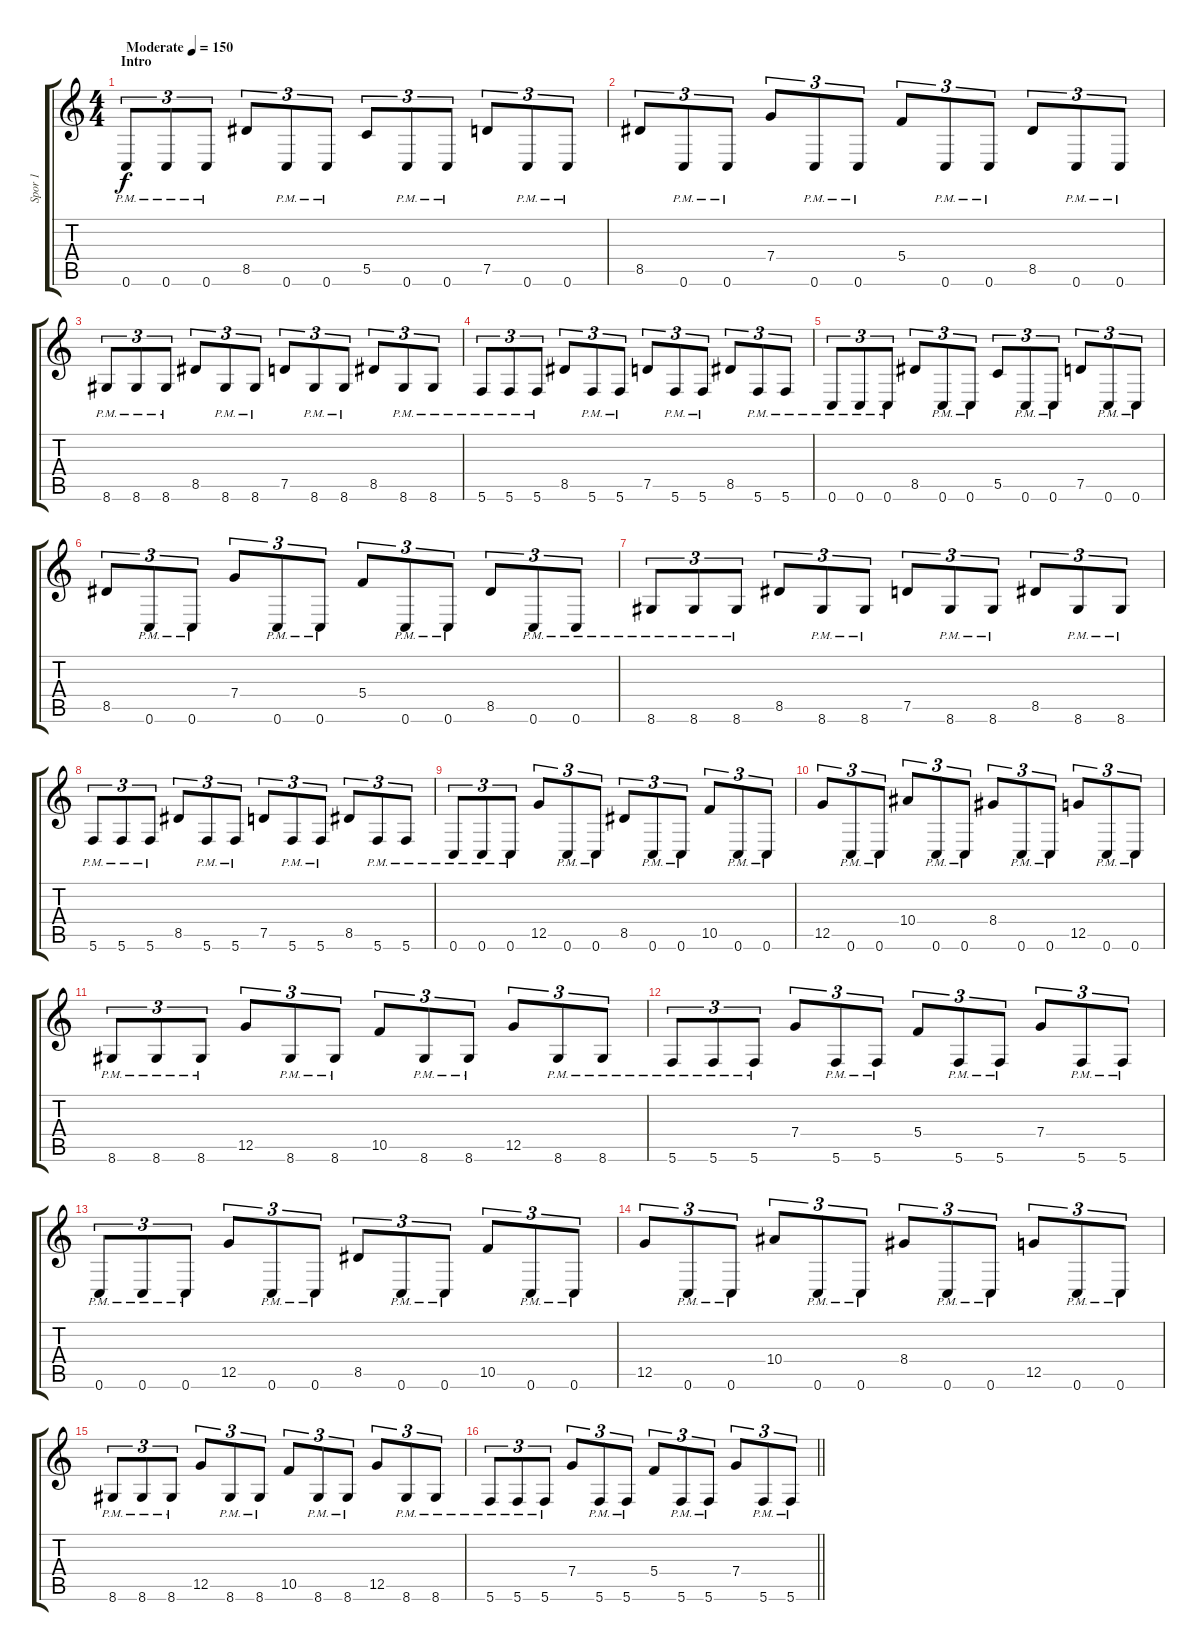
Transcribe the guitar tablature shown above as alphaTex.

\track ("Spor 1" "Spor 1") {instrument distortionguitar}
\staff {score tabs}
\tuning (D4 A3 F3 C3 G2 C2) {hide}
\ts (4 4)
\section ("" "Intro")
\tempo (150 "Moderate")
\clef g2
\ks c
0.6{pm}.8{tu (3 2) dy f instrument distortionguitar} 0.6{pm}.8{tu (3 2)} 0.6{pm}.8{tu (3 2)} 8.5.8{tu (3 2)} 0.6{pm}.8{tu (3 2)} 0.6{pm}.8{tu (3 2)} 5.5.8{tu (3 2)} 0.6{pm}.8{tu (3 2)} 0.6{pm}.8{tu (3 2)} 7.5.8{tu (3 2)} 0.6{pm}.8{tu (3 2)} 0.6{pm}.8{tu (3 2)} |
8.5.8{tu (3 2)} 0.6{pm}.8{tu (3 2)} 0.6{pm}.8{tu (3 2)} 7.4.8{tu (3 2)} 0.6{pm}.8{tu (3 2)} 0.6{pm}.8{tu (3 2)} 5.4.8{tu (3 2)} 0.6{pm}.8{tu (3 2)} 0.6{pm}.8{tu (3 2)} 8.5.8{tu (3 2)} 0.6{pm}.8{tu (3 2)} 0.6{pm}.8{tu (3 2)} |
8.6{pm}.8{tu (3 2)} 8.6{pm}.8{tu (3 2)} 8.6{pm}.8{tu (3 2)} 8.5.8{tu (3 2)} 8.6{pm}.8{tu (3 2)} 8.6{pm}.8{tu (3 2)} 7.5.8{tu (3 2)} 8.6{pm}.8{tu (3 2)} 8.6{pm}.8{tu (3 2)} 8.5.8{tu (3 2)} 8.6{pm}.8{tu (3 2)} 8.6{pm}.8{tu (3 2)} |
5.6{pm}.8{tu (3 2)} 5.6{pm}.8{tu (3 2)} 5.6{pm}.8{tu (3 2)} 8.5.8{tu (3 2)} 5.6{pm}.8{tu (3 2)} 5.6{pm}.8{tu (3 2)} 7.5.8{tu (3 2)} 5.6{pm}.8{tu (3 2)} 5.6{pm}.8{tu (3 2)} 8.5.8{tu (3 2)} 5.6{pm}.8{tu (3 2)} 5.6{pm}.8{tu (3 2)} |
0.6{pm}.8{tu (3 2)} 0.6{pm}.8{tu (3 2)} 0.6{pm}.8{tu (3 2)} 8.5.8{tu (3 2)} 0.6{pm}.8{tu (3 2)} 0.6{pm}.8{tu (3 2)} 5.5.8{tu (3 2)} 0.6{pm}.8{tu (3 2)} 0.6{pm}.8{tu (3 2)} 7.5.8{tu (3 2)} 0.6{pm}.8{tu (3 2)} 0.6{pm}.8{tu (3 2)} |
8.5.8{tu (3 2)} 0.6{pm}.8{tu (3 2)} 0.6{pm}.8{tu (3 2)} 7.4.8{tu (3 2)} 0.6{pm}.8{tu (3 2)} 0.6{pm}.8{tu (3 2)} 5.4.8{tu (3 2)} 0.6{pm}.8{tu (3 2)} 0.6{pm}.8{tu (3 2)} 8.5.8{tu (3 2)} 0.6{pm}.8{tu (3 2)} 0.6{pm}.8{tu (3 2)} |
8.6{pm}.8{tu (3 2)} 8.6{pm}.8{tu (3 2)} 8.6{pm}.8{tu (3 2)} 8.5.8{tu (3 2)} 8.6{pm}.8{tu (3 2)} 8.6{pm}.8{tu (3 2)} 7.5.8{tu (3 2)} 8.6{pm}.8{tu (3 2)} 8.6{pm}.8{tu (3 2)} 8.5.8{tu (3 2)} 8.6{pm}.8{tu (3 2)} 8.6{pm}.8{tu (3 2)} |
5.6{pm}.8{tu (3 2)} 5.6{pm}.8{tu (3 2)} 5.6{pm}.8{tu (3 2)} 8.5.8{tu (3 2)} 5.6{pm}.8{tu (3 2)} 5.6{pm}.8{tu (3 2)} 7.5.8{tu (3 2)} 5.6{pm}.8{tu (3 2)} 5.6{pm}.8{tu (3 2)} 8.5.8{tu (3 2)} 5.6{pm}.8{tu (3 2)} 5.6{pm}.8{tu (3 2)} |
0.6{pm}.8{tu (3 2)} 0.6{pm}.8{tu (3 2)} 0.6{pm}.8{tu (3 2)} 12.5.8{tu (3 2)} 0.6{pm}.8{tu (3 2)} 0.6{pm}.8{tu (3 2)} 8.5.8{tu (3 2)} 0.6{pm}.8{tu (3 2)} 0.6{pm}.8{tu (3 2)} 10.5.8{tu (3 2)} 0.6{pm}.8{tu (3 2)} 0.6{pm}.8{tu (3 2)} |
12.5.8{tu (3 2)} 0.6{pm}.8{tu (3 2)} 0.6{pm}.8{tu (3 2)} 10.4.8{tu (3 2)} 0.6{pm}.8{tu (3 2)} 0.6{pm}.8{tu (3 2)} 8.4.8{tu (3 2)} 0.6{pm}.8{tu (3 2)} 0.6{pm}.8{tu (3 2)} 12.5.8{tu (3 2)} 0.6{pm}.8{tu (3 2)} 0.6{pm}.8{tu (3 2)} |
8.6{pm}.8{tu (3 2)} 8.6{pm}.8{tu (3 2)} 8.6{pm}.8{tu (3 2)} 12.5.8{tu (3 2)} 8.6{pm}.8{tu (3 2)} 8.6{pm}.8{tu (3 2)} 10.5.8{tu (3 2)} 8.6{pm}.8{tu (3 2)} 8.6{pm}.8{tu (3 2)} 12.5.8{tu (3 2)} 8.6{pm}.8{tu (3 2)} 8.6{pm}.8{tu (3 2)} |
5.6{pm}.8{tu (3 2)} 5.6{pm}.8{tu (3 2)} 5.6{pm}.8{tu (3 2)} 7.4.8{tu (3 2)} 5.6{pm}.8{tu (3 2)} 5.6{pm}.8{tu (3 2)} 5.4.8{tu (3 2)} 5.6{pm}.8{tu (3 2)} 5.6{pm}.8{tu (3 2)} 7.4.8{tu (3 2)} 5.6{pm}.8{tu (3 2)} 5.6{pm}.8{tu (3 2)} |
0.6{pm}.8{tu (3 2)} 0.6{pm}.8{tu (3 2)} 0.6{pm}.8{tu (3 2)} 12.5.8{tu (3 2)} 0.6{pm}.8{tu (3 2)} 0.6{pm}.8{tu (3 2)} 8.5.8{tu (3 2)} 0.6{pm}.8{tu (3 2)} 0.6{pm}.8{tu (3 2)} 10.5.8{tu (3 2)} 0.6{pm}.8{tu (3 2)} 0.6{pm}.8{tu (3 2)} |
12.5.8{tu (3 2)} 0.6{pm}.8{tu (3 2)} 0.6{pm}.8{tu (3 2)} 10.4.8{tu (3 2)} 0.6{pm}.8{tu (3 2)} 0.6{pm}.8{tu (3 2)} 8.4.8{tu (3 2)} 0.6{pm}.8{tu (3 2)} 0.6{pm}.8{tu (3 2)} 12.5.8{tu (3 2)} 0.6{pm}.8{tu (3 2)} 0.6{pm}.8{tu (3 2)} |
8.6{pm}.8{tu (3 2)} 8.6{pm}.8{tu (3 2)} 8.6{pm}.8{tu (3 2)} 12.5.8{tu (3 2)} 8.6{pm}.8{tu (3 2)} 8.6{pm}.8{tu (3 2)} 10.5.8{tu (3 2)} 8.6{pm}.8{tu (3 2)} 8.6{pm}.8{tu (3 2)} 12.5.8{tu (3 2)} 8.6{pm}.8{tu (3 2)} 8.6{pm}.8{tu (3 2)} |
\barLineRight lightlight
5.6{pm}.8{tu (3 2)} 5.6{pm}.8{tu (3 2)} 5.6{pm}.8{tu (3 2)} 7.4.8{tu (3 2)} 5.6{pm}.8{tu (3 2)} 5.6{pm}.8{tu (3 2)} 5.4.8{tu (3 2)} 5.6{pm}.8{tu (3 2)} 5.6{pm}.8{tu (3 2)} 7.4.8{tu (3 2)} 5.6{pm}.8{tu (3 2)} 5.6{pm}.8{tu (3 2)}
